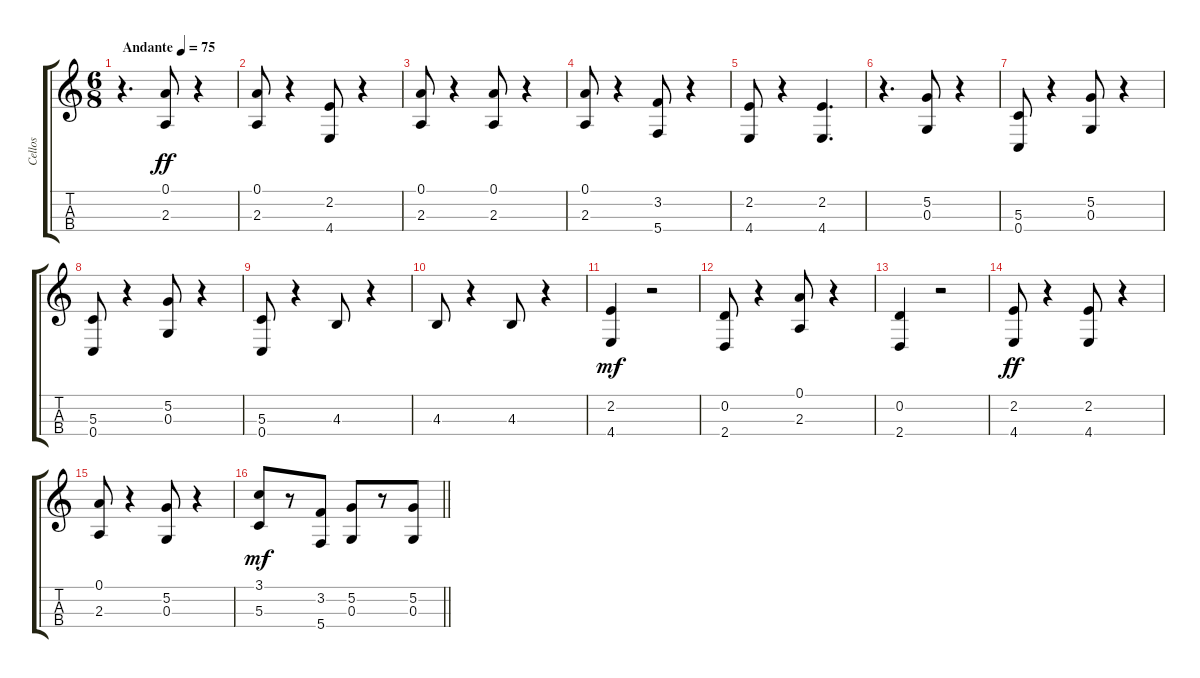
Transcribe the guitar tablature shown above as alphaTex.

\track ("Cellos" "Cellos") {instrument contrabass}
\staff {score tabs}
\tuning (A3 D3 G2 C2) {hide}
\ts (6 8)
\tempo (75 "Andante")
\clef g2
\ks c
r.4{d dy ff instrument contrabass} (0.1 2.3).8 r.4 |
(0.1 2.3).8{volume 10} r.4 (2.2 4.4).8 r.4 |
(0.1 2.3).8{volume 9} r.4 (0.1 2.3).8 r.4 |
(0.1 2.3).8 r.4 (3.2 5.4).8 r.4 |
(2.2 4.4).8 r.4 (2.2 4.4).4{d} |
r.4{d} (5.2 0.3).8 r.4 |
(5.3 0.4).8 r.4 (5.2 0.3).8 r.4 |
(5.3 0.4).8 r.4 (5.2 0.3).8 r.4 |
(5.3 0.4).8 r.4 4.3.8 r.4 |
4.3.8 r.4 4.3.8 r.4 |
(2.2 4.4).4{dy mf} r.2 |
(0.2 2.4).8 r.4 (0.1 2.3).8 r.4 |
(0.2 2.4).4 r.2 |
(2.2 4.4).8{dy ff} r.4 (2.2 4.4).8 r.4 |
(0.1 2.3).8 r.4 (5.2 0.3).8 r.4 |
\barLineRight lightlight
(3.1 5.3).8{dy mf} r.8 (3.2 5.4).8 (5.2 0.3).8 r.8 (5.2 0.3).8
